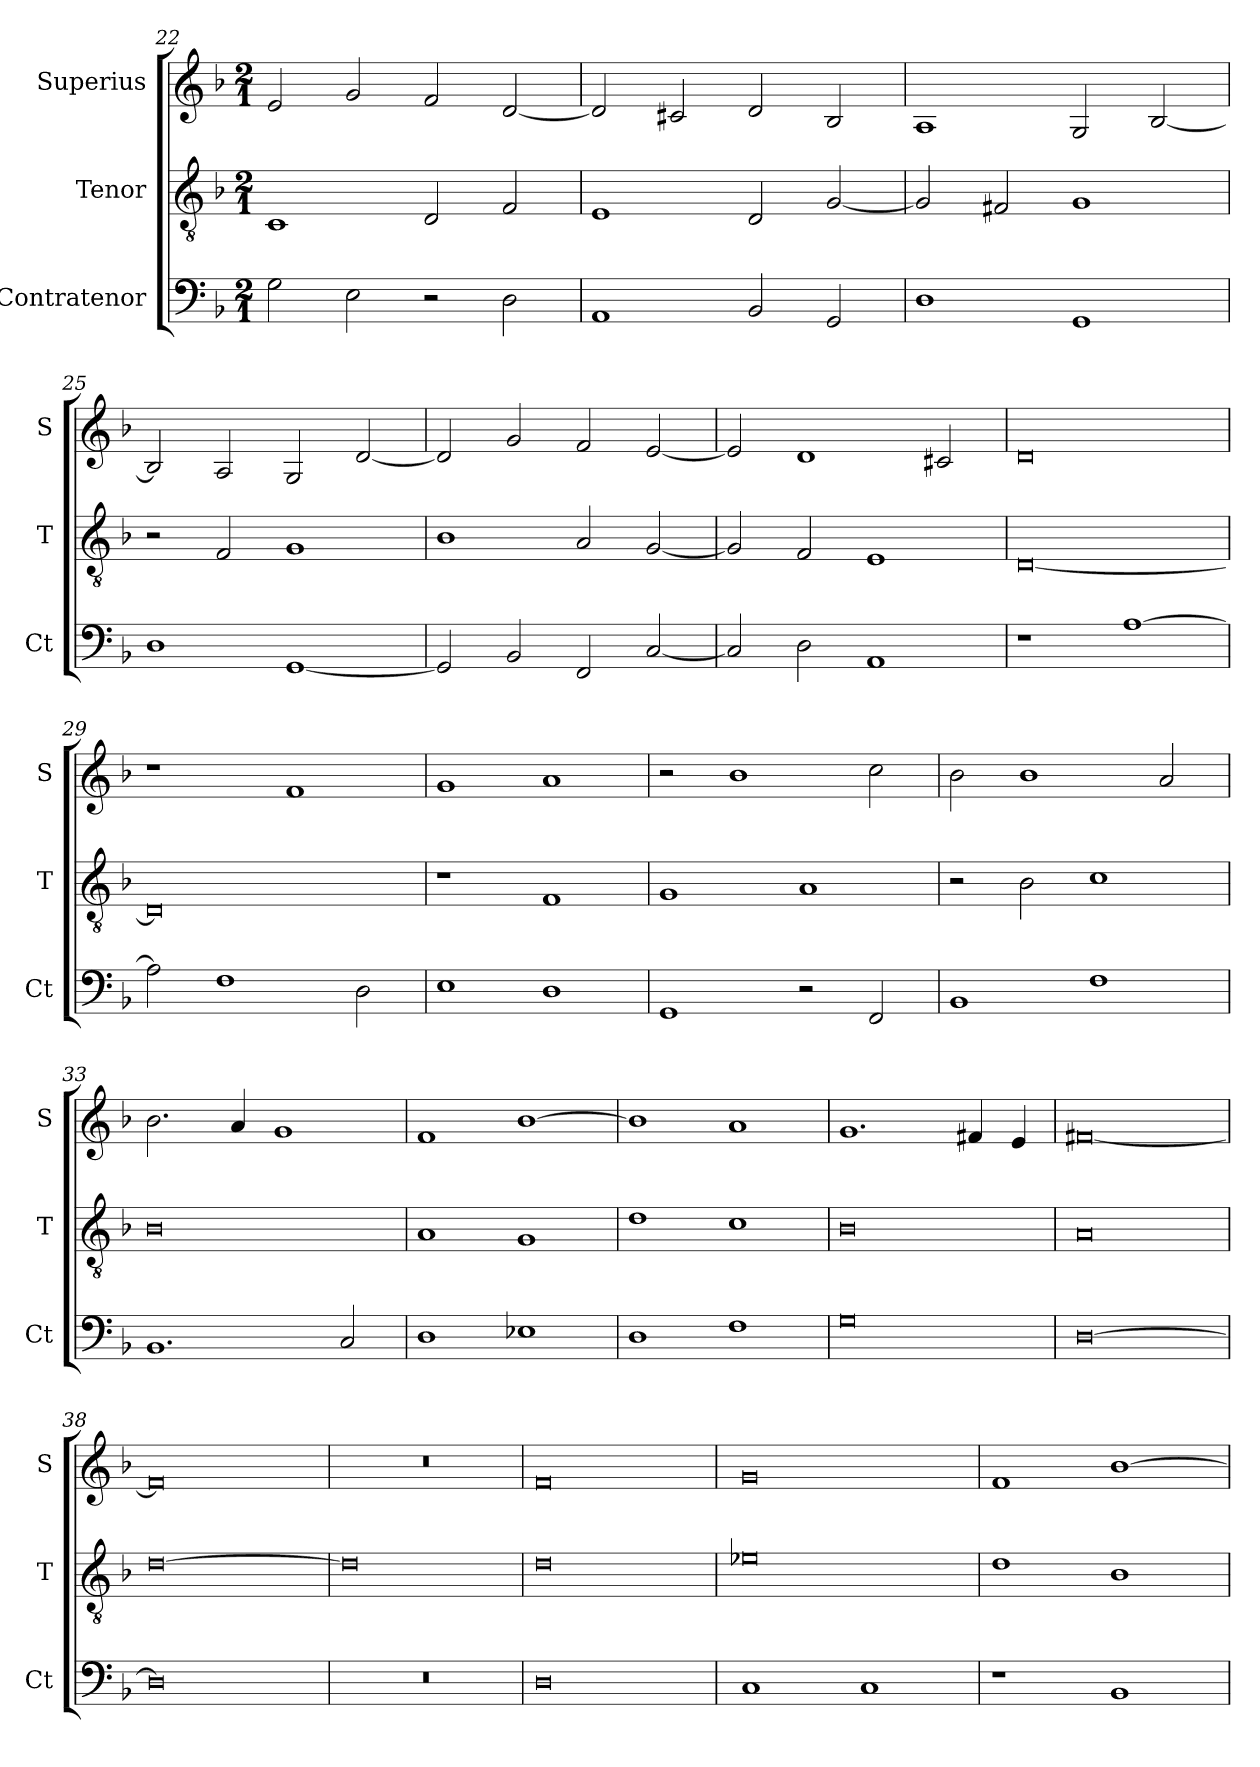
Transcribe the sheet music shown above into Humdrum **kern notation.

**kern	**kern	**kern
*part3	*part2	*part1
*staff3	*staff2	*staff1
*I"Contratenor	*I"Tenor	*I"Superius
*I'Ct	*I'T	*I'S
*clefF4	*clefGv2	*clefG2
*k[b-]	*k[b-]	*k[b-]
*M2/1	*M2/1	*M2/1
=22	=22	=22
2G	1C	2e
2E	.	2g
2r	2D	2f
2D	2F	[2d
=23	=23	=23
1AA	1E	2d]
.	.	2c#X
2BB-	2D	2d
2GG	[2G	2B-
=24	=24	=24
1D	2G]	1A
.	2F#X	.
1GG	1G	2G
.	.	[2B-
=25	=25	=25
1D	2r	2B-]
.	2F	2A
[1GG	1G	2G
.	.	[2d
=26	=26	=26
2GG]	1B-	2d]
2BB-	.	2g
2FF	2A	2f
[2C	[2G	[2e
=27	=27	=27
2C]	2G]	2e]
2D	2F	1d
1AA	1E	.
.	.	2c#X
=28	=28	=28
1r	[0D	0d
[1A	.	.
=29	=29	=29
2A]	0D]	1r
1F	.	.
.	.	1f
2D	.	.
=30	=30	=30
1E	1r	1g
1D	1F	1a
=31	=31	=31
1GG	1G	2r
.	.	1b-
2r	1A	.
2FF	.	2cc
=32	=32	=32
1BB-	2r	2b-
.	2B-	1b-
1F	1c	.
.	.	2a
=33	=33	=33
1.BB-	0B-	2.b-
.	.	4a
.	.	1g
2C	.	.
=34	=34	=34
1D	1A	1f
1E-X	1G	[1b-
=35	=35	=35
1D	1d	1b-]
1F	1c	1a
=36	=36	=36
0G	0B-	1.g
.	.	4f#X
.	.	4e
=37	=37	=37
[0D	0A	[0f#X
=38	=38	=38
0D]	[0d	0f#]
=39	=39	=39
0r	0d]	0r
=40	=40	=40
0D	0d	0f
=41	=41	=41
1C	0e-X	0g
1C	.	.
=42	=42	=42
1r	1d	1f
1BB-	1B-	[1b-
=	=	=
*-	*-	*-
